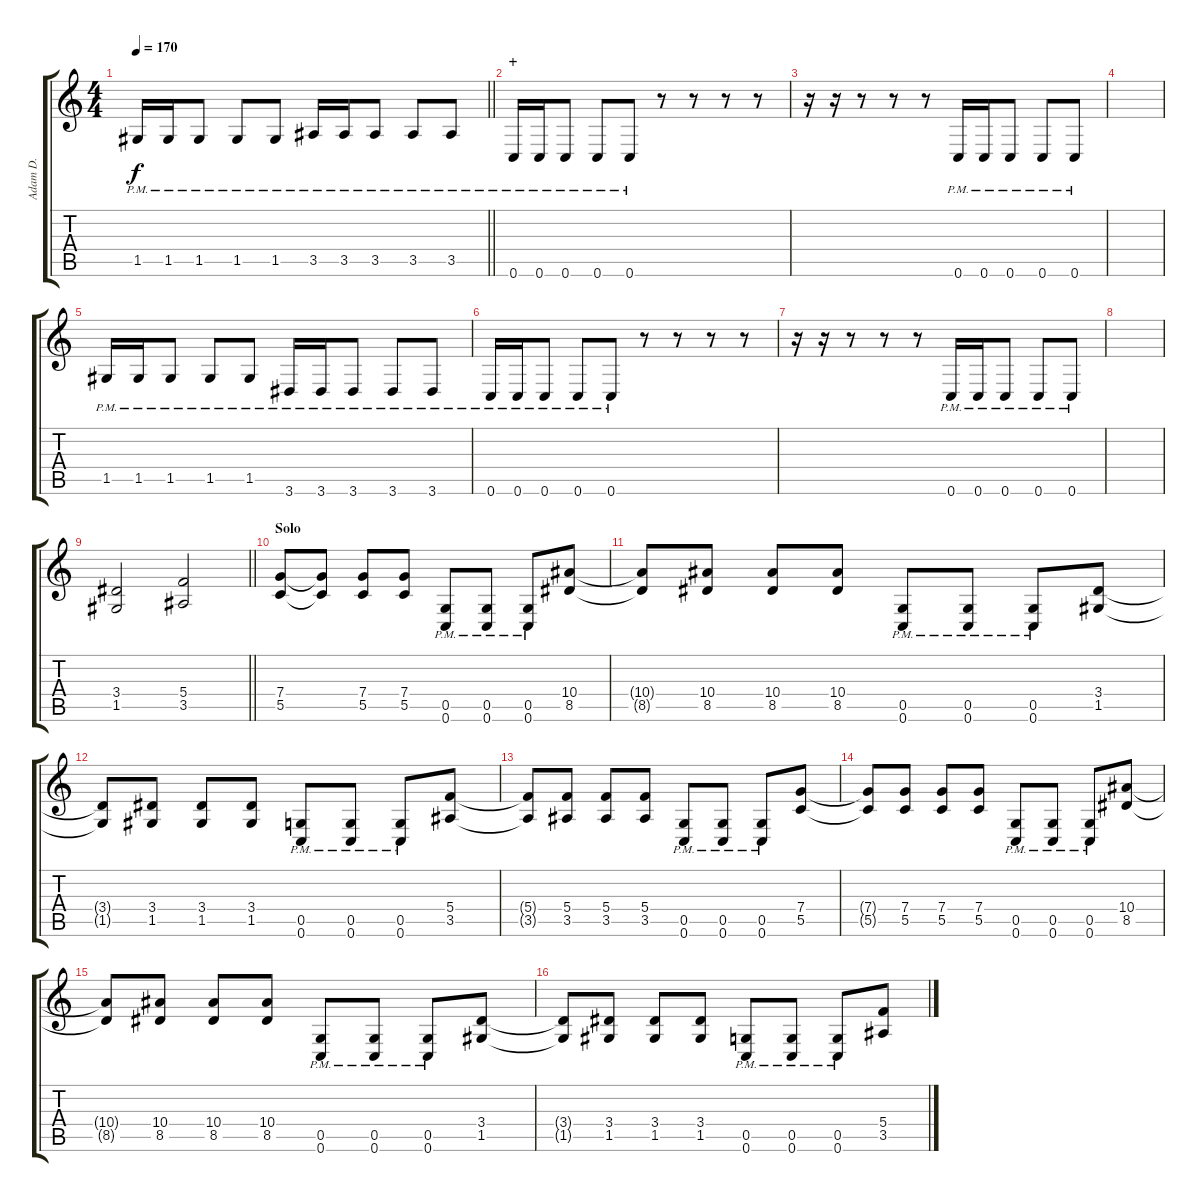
\track ("Adam D." "Adam D.") {instrument distortionguitar}
\staff {score tabs}
\tuning (D4 A3 F3 C3 G2 C2) {hide}
\ts (4 4)
\tempo 170
\clef g2
\barLineRight lightlight
\ks c
1.5{pm}.16{dy f} 1.5{pm}.16 1.5{pm}.8 1.5{pm}.8 1.5{pm}.8 3.5{pm}.16 3.5{pm}.16 3.5{pm}.8 3.5{pm}.8 3.5{pm}.8 |
\section ("" "+")
0.6{pm}.16 0.6{pm}.16 0.6{pm}.8 0.6{pm}.8 0.6{pm}.8 r.8 r.8 r.8 r.8 |
r.16 r.16 r.8 r.8 r.8 0.6{pm}.16 0.6{pm}.16 0.6{pm}.8 0.6{pm}.8 0.6{pm}.8 |
|
1.5{pm}.16 1.5{pm}.16 1.5{pm}.8 1.5{pm}.8 1.5{pm}.8 3.6{pm}.16 3.6{pm}.16 3.6{pm}.8 3.6{pm}.8 3.6{pm}.8 |
0.6{pm}.16 0.6{pm}.16 0.6{pm}.8 0.6{pm}.8 0.6{pm}.8 r.8 r.8 r.8 r.8 |
r.16 r.16 r.8 r.8 r.8 0.6{pm}.16 0.6{pm}.16 0.6{pm}.8 0.6{pm}.8 0.6{pm}.8 |
|
\barLineRight lightlight
(3.4 1.5).2 (5.4 3.5).2 |
\section ("" "Solo")
(7.4 5.5).8 (7.4{t} 5.5{t}).8 (7.4 5.5).8 (7.4 5.5).8 (0.5{pm} 0.6{pm}).8 (0.5{pm} 0.6{pm}).8 (0.5{pm} 0.6{pm}).8 (10.4 8.5).8 |
(10.4{t} 8.5{t}).8 (10.4 8.5).8 (10.4 8.5).8 (10.4 8.5).8 (0.5{pm} 0.6{pm}).8 (0.5{pm} 0.6{pm}).8 (0.5{pm} 0.6{pm}).8 (3.4 1.5).8 |
(3.4{t} 1.5{t}).8 (3.4 1.5).8 (3.4 1.5).8 (3.4 1.5).8 (0.5{pm} 0.6{pm}).8 (0.5{pm} 0.6{pm}).8 (0.5{pm} 0.6{pm}).8 (5.4 3.5).8 |
(5.4{t} 3.5{t}).8 (5.4 3.5).8 (5.4 3.5).8 (5.4 3.5).8 (0.5{pm} 0.6{pm}).8 (0.5{pm} 0.6{pm}).8 (0.5{pm} 0.6{pm}).8 (7.4 5.5).8 |
(7.4{t} 5.5{t}).8 (7.4 5.5).8 (7.4 5.5).8 (7.4 5.5).8 (0.5{pm} 0.6{pm}).8 (0.5{pm} 0.6{pm}).8 (0.5{pm} 0.6{pm}).8 (10.4 8.5).8 |
(10.4{t} 8.5{t}).8 (10.4 8.5).8 (10.4 8.5).8 (10.4 8.5).8 (0.5{pm} 0.6{pm}).8 (0.5{pm} 0.6{pm}).8 (0.5{pm} 0.6{pm}).8 (3.4 1.5).8 |
(3.4{t} 1.5{t}).8 (3.4 1.5).8 (3.4 1.5).8 (3.4 1.5).8 (0.5{pm} 0.6{pm}).8 (0.5{pm} 0.6{pm}).8 (0.5{pm} 0.6{pm}).8 (5.4 3.5).8
